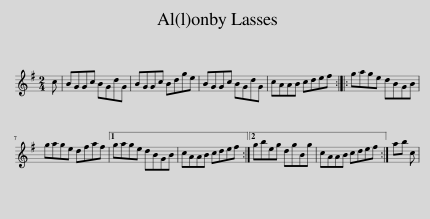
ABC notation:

X:1
L:1/8
M:2/4
I:linebreak $
K:G
V:1 treble
V:1
 c | BGGc BGdG | BGGc Bdge | BGGc BGdG | cAAB cdef :: %5
 gage dBGB |$ gage dfaf |1 gage dBGB | cAAB cdef :|2 gbeg dgBg | %10
 cAAB cdef :| ab c | %12
